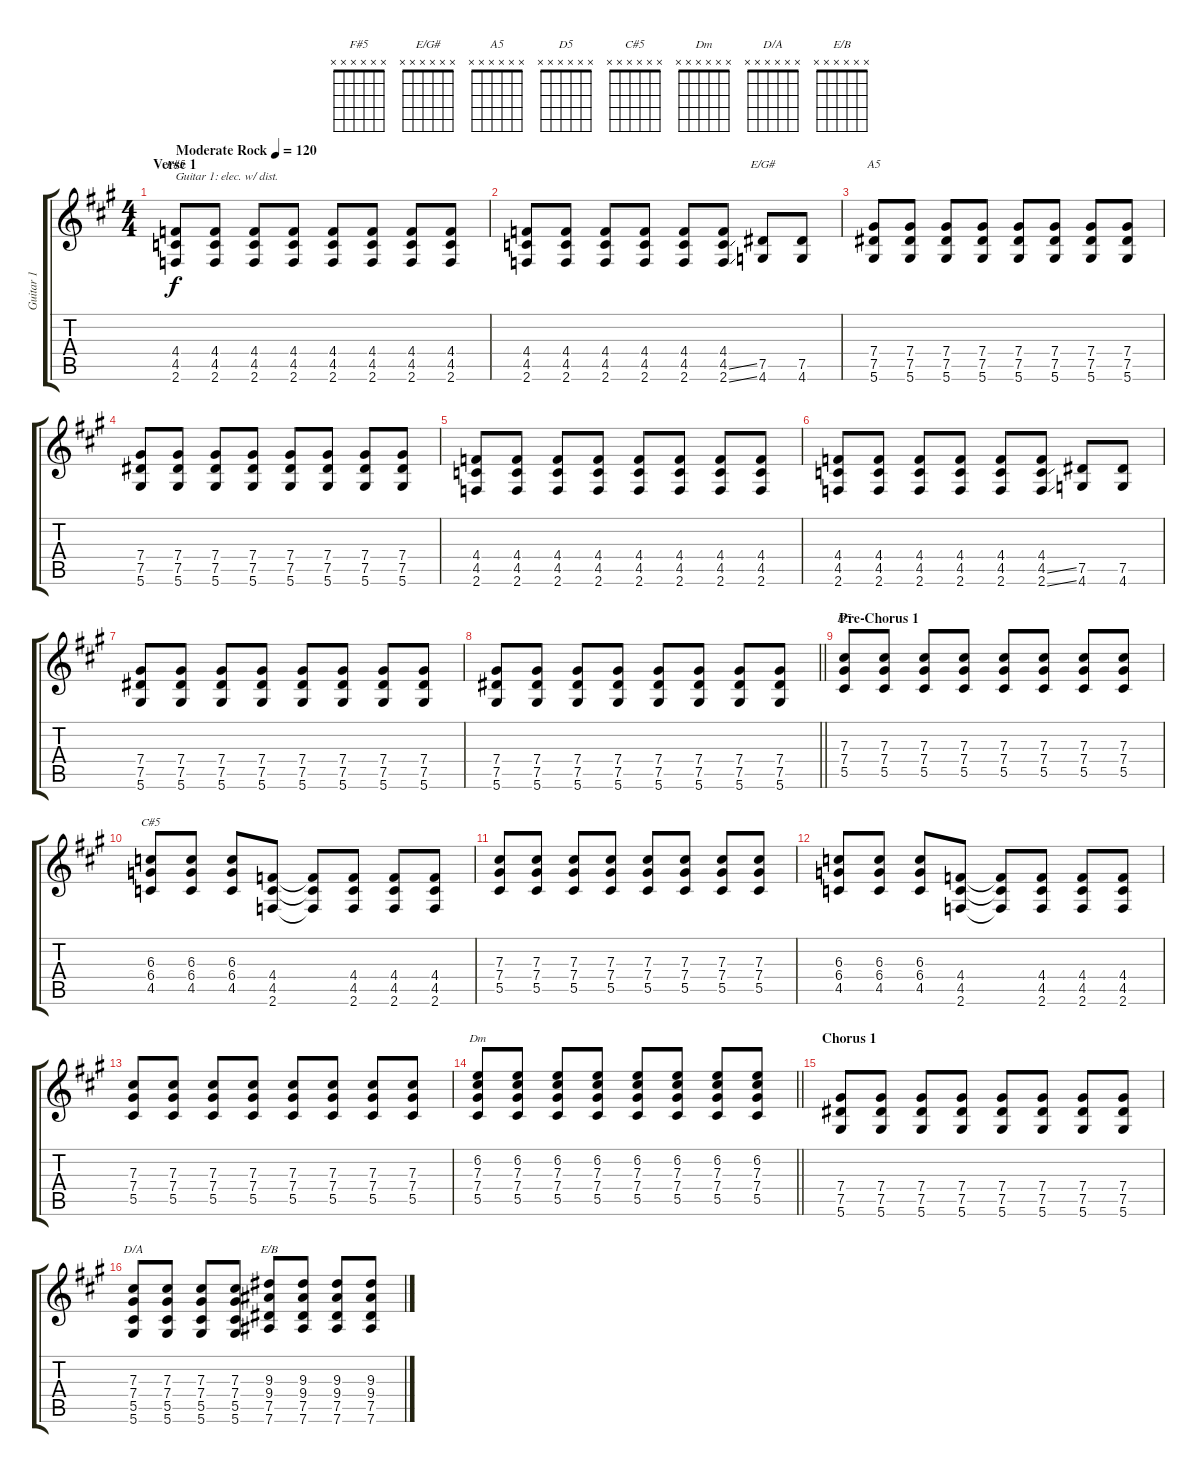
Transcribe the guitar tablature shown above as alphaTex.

\track ("Guitar 1" "Guitar 1") {instrument distortionguitar}
\staff {score tabs}
\tuning (Eb4 Bb3 Gb3 Db3 Ab2 Eb2) {hide}
\chord ("F#5" x x x x x x)
\chord ("E/G#" x x x x x x)
\chord ("A5" x x x x x x)
\chord ("D5" x x x x x x)
\chord ("C#5" x x x x x x)
\chord ("Dm" x x x x x x)
\chord ("D/A" x x x x x x)
\chord ("E/B" x x x x x x)
\ts (4 4)
\section ("" "Verse 1")
\tempo (120 "Moderate Rock")
\clef g2
\ks a
(4.4 4.5 2.6).8{ch "F#5" txt "Guitar 1: elec. w/ dist." dy f instrument distortionguitar} (4.4 4.5 2.6).8 (4.4 4.5 2.6).8 (4.4 4.5 2.6).8 (4.4 4.5 2.6).8 (4.4 4.5 2.6).8 (4.4 4.5 2.6).8 (4.4 4.5 2.6).8 |
(4.4 4.5 2.6).8 (4.4 4.5 2.6).8 (4.4 4.5 2.6).8 (4.4 4.5 2.6).8 (4.4 4.5 2.6).8 (4.4 4.5{ss} 2.6{ss}).8 (7.5 4.6).8{ch "E/G#"} (7.5 4.6).8 |
(7.4 7.5 5.6).8{ch "A5"} (7.4 7.5 5.6).8 (7.4 7.5 5.6).8 (7.4 7.5 5.6).8 (7.4 7.5 5.6).8 (7.4 7.5 5.6).8 (7.4 7.5 5.6).8 (7.4 7.5 5.6).8 |
(7.4 7.5 5.6).8 (7.4 7.5 5.6).8 (7.4 7.5 5.6).8 (7.4 7.5 5.6).8 (7.4 7.5 5.6).8 (7.4 7.5 5.6).8 (7.4 7.5 5.6).8 (7.4 7.5 5.6).8 |
(4.4 4.5 2.6).8 (4.4 4.5 2.6).8 (4.4 4.5 2.6).8 (4.4 4.5 2.6).8 (4.4 4.5 2.6).8 (4.4 4.5 2.6).8 (4.4 4.5 2.6).8 (4.4 4.5 2.6).8 |
(4.4 4.5 2.6).8 (4.4 4.5 2.6).8 (4.4 4.5 2.6).8 (4.4 4.5 2.6).8 (4.4 4.5 2.6).8 (4.4 4.5{ss} 2.6{ss}).8 (7.5 4.6).8 (7.5 4.6).8 |
(7.4 7.5 5.6).8 (7.4 7.5 5.6).8 (7.4 7.5 5.6).8 (7.4 7.5 5.6).8 (7.4 7.5 5.6).8 (7.4 7.5 5.6).8 (7.4 7.5 5.6).8 (7.4 7.5 5.6).8 |
\barLineRight lightlight
(7.4 7.5 5.6).8 (7.4 7.5 5.6).8 (7.4 7.5 5.6).8 (7.4 7.5 5.6).8 (7.4 7.5 5.6).8 (7.4 7.5 5.6).8 (7.4 7.5 5.6).8 (7.4 7.5 5.6).8 |
\section ("" "Pre-Chorus 1")
(7.3 7.4 5.5).8{ch "D5"} (7.3 7.4 5.5).8 (7.3 7.4 5.5).8 (7.3 7.4 5.5).8 (7.3 7.4 5.5).8 (7.3 7.4 5.5).8 (7.3 7.4 5.5).8 (7.3 7.4 5.5).8 |
(6.3 6.4 4.5).8{ch "C#5"} (6.3 6.4 4.5).8 (6.3 6.4 4.5).8 (4.4 4.5 2.6).8 (4.4{t} 4.5{t} 2.6{t}).8 (4.4 4.5 2.6).8 (4.4 4.5 2.6).8 (4.4 4.5 2.6).8 |
(7.3 7.4 5.5).8 (7.3 7.4 5.5).8 (7.3 7.4 5.5).8 (7.3 7.4 5.5).8 (7.3 7.4 5.5).8 (7.3 7.4 5.5).8 (7.3 7.4 5.5).8 (7.3 7.4 5.5).8 |
(6.3 6.4 4.5).8 (6.3 6.4 4.5).8 (6.3 6.4 4.5).8 (4.4 4.5 2.6).8 (4.4{t} 4.5{t} 2.6{t}).8 (4.4 4.5 2.6).8 (4.4 4.5 2.6).8 (4.4 4.5 2.6).8 |
(7.3 7.4 5.5).8 (7.3 7.4 5.5).8 (7.3 7.4 5.5).8 (7.3 7.4 5.5).8 (7.3 7.4 5.5).8 (7.3 7.4 5.5).8 (7.3 7.4 5.5).8 (7.3 7.4 5.5).8 |
\barLineRight lightlight
(6.2 7.3 7.4 5.5).8{ch "Dm"} (6.2 7.3 7.4 5.5).8 (6.2 7.3 7.4 5.5).8 (6.2 7.3 7.4 5.5).8 (6.2 7.3 7.4 5.5).8 (6.2 7.3 7.4 5.5).8 (6.2 7.3 7.4 5.5).8 (6.2 7.3 7.4 5.5).8 |
\section ("" "Chorus 1")
(7.4 7.5 5.6).8 (7.4 7.5 5.6).8 (7.4 7.5 5.6).8 (7.4 7.5 5.6).8 (7.4 7.5 5.6).8 (7.4 7.5 5.6).8 (7.4 7.5 5.6).8 (7.4 7.5 5.6).8 |
(7.3 7.4 5.5 5.6).8{ch "D/A"} (7.3 7.4 5.5 5.6).8 (7.3 7.4 5.5 5.6).8 (7.3 7.4 5.5 5.6).8 (9.3 9.4 7.5 7.6).8{ch "E/B"} (9.3 9.4 7.5 7.6).8 (9.3 9.4 7.5 7.6).8 (9.3 9.4 7.5 7.6).8
